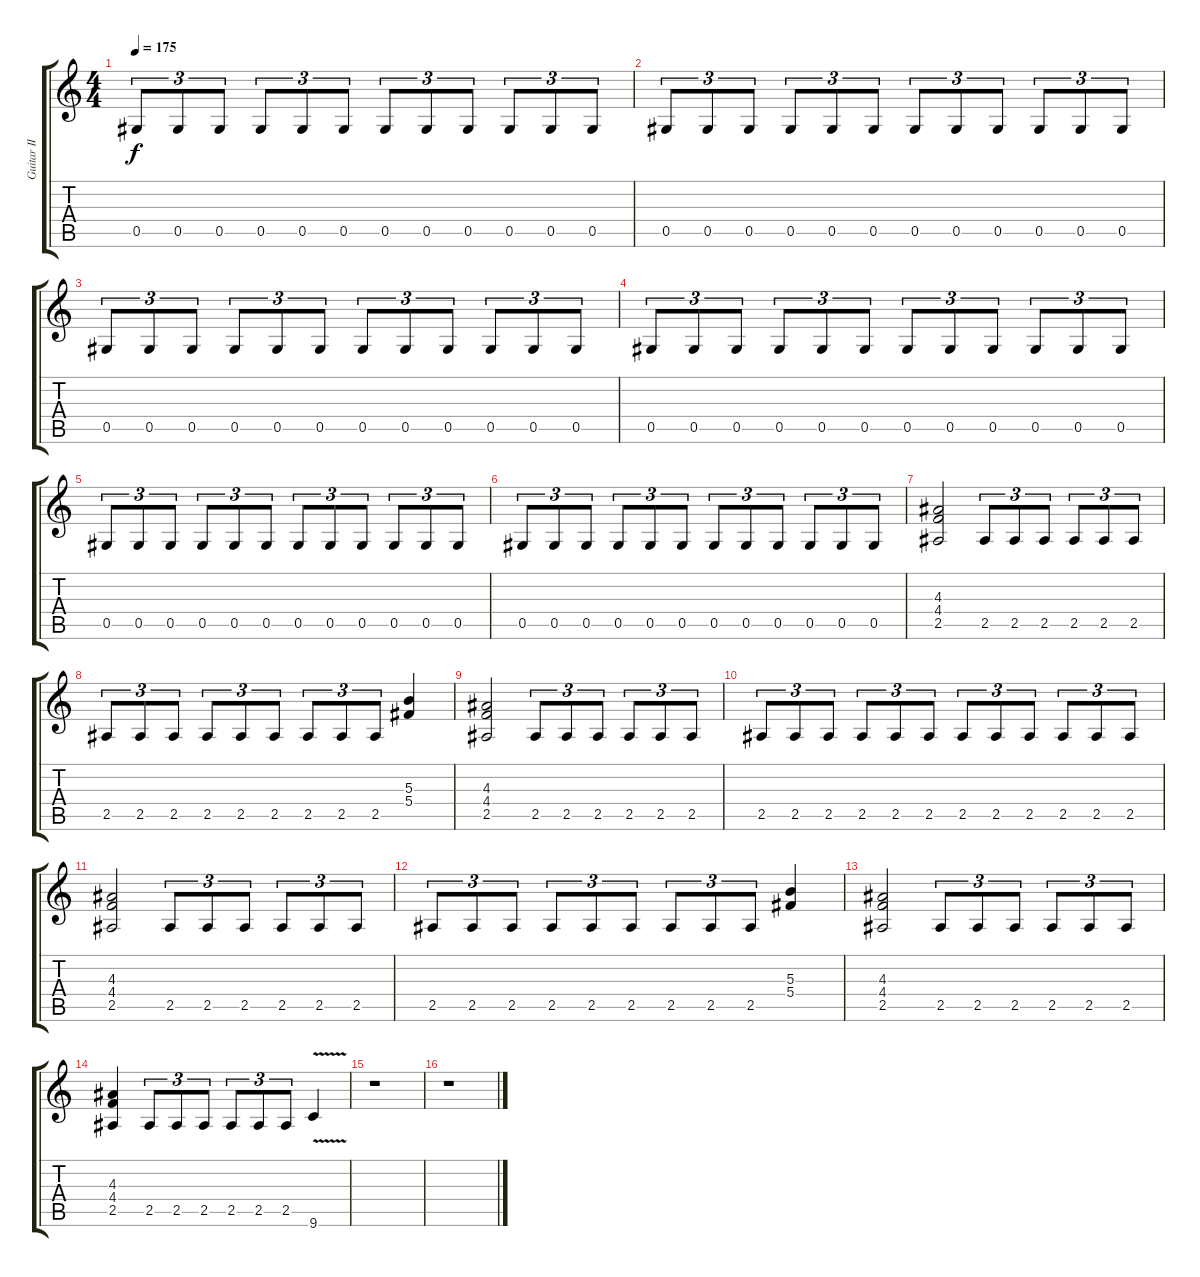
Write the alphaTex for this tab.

\track ("Guitar II" "Guitar II") {instrument overdrivenguitar}
\staff {score tabs}
\tuning (Eb4 Bb3 Gb3 Db3 Ab2 Eb2) {hide}
\ts (4 4)
\tempo 175
\clef g2
\ks c
0.5.8{tu (3 2) dy f} 0.5.8{tu (3 2)} 0.5.8{tu (3 2)} 0.5.8{tu (3 2)} 0.5.8{tu (3 2)} 0.5.8{tu (3 2)} 0.5.8{tu (3 2)} 0.5.8{tu (3 2)} 0.5.8{tu (3 2)} 0.5.8{tu (3 2)} 0.5.8{tu (3 2)} 0.5.8{tu (3 2)} |
0.5.8{tu (3 2)} 0.5.8{tu (3 2)} 0.5.8{tu (3 2)} 0.5.8{tu (3 2)} 0.5.8{tu (3 2)} 0.5.8{tu (3 2)} 0.5.8{tu (3 2)} 0.5.8{tu (3 2)} 0.5.8{tu (3 2)} 0.5.8{tu (3 2)} 0.5.8{tu (3 2)} 0.5.8{tu (3 2)} |
0.5.8{tu (3 2)} 0.5.8{tu (3 2)} 0.5.8{tu (3 2)} 0.5.8{tu (3 2)} 0.5.8{tu (3 2)} 0.5.8{tu (3 2)} 0.5.8{tu (3 2)} 0.5.8{tu (3 2)} 0.5.8{tu (3 2)} 0.5.8{tu (3 2)} 0.5.8{tu (3 2)} 0.5.8{tu (3 2)} |
0.5.8{tu (3 2)} 0.5.8{tu (3 2)} 0.5.8{tu (3 2)} 0.5.8{tu (3 2)} 0.5.8{tu (3 2)} 0.5.8{tu (3 2)} 0.5.8{tu (3 2)} 0.5.8{tu (3 2)} 0.5.8{tu (3 2)} 0.5.8{tu (3 2)} 0.5.8{tu (3 2)} 0.5.8{tu (3 2)} |
0.5.8{tu (3 2)} 0.5.8{tu (3 2)} 0.5.8{tu (3 2)} 0.5.8{tu (3 2)} 0.5.8{tu (3 2)} 0.5.8{tu (3 2)} 0.5.8{tu (3 2)} 0.5.8{tu (3 2)} 0.5.8{tu (3 2)} 0.5.8{tu (3 2)} 0.5.8{tu (3 2)} 0.5.8{tu (3 2)} |
0.5.8{tu (3 2)} 0.5.8{tu (3 2)} 0.5.8{tu (3 2)} 0.5.8{tu (3 2)} 0.5.8{tu (3 2)} 0.5.8{tu (3 2)} 0.5.8{tu (3 2)} 0.5.8{tu (3 2)} 0.5.8{tu (3 2)} 0.5.8{tu (3 2)} 0.5.8{tu (3 2)} 0.5.8{tu (3 2)} |
(4.3 4.4 2.5).2 2.5.8{tu (3 2)} 2.5.8{tu (3 2)} 2.5.8{tu (3 2)} 2.5.8{tu (3 2)} 2.5.8{tu (3 2)} 2.5.8{tu (3 2)} |
2.5.8{tu (3 2)} 2.5.8{tu (3 2)} 2.5.8{tu (3 2)} 2.5.8{tu (3 2)} 2.5.8{tu (3 2)} 2.5.8{tu (3 2)} 2.5.8{tu (3 2)} 2.5.8{tu (3 2)} 2.5.8{tu (3 2)} (5.3 5.4).4 |
(4.3 4.4 2.5).2 2.5.8{tu (3 2)} 2.5.8{tu (3 2)} 2.5.8{tu (3 2)} 2.5.8{tu (3 2)} 2.5.8{tu (3 2)} 2.5.8{tu (3 2)} |
2.5.8{tu (3 2)} 2.5.8{tu (3 2)} 2.5.8{tu (3 2)} 2.5.8{tu (3 2)} 2.5.8{tu (3 2)} 2.5.8{tu (3 2)} 2.5.8{tu (3 2)} 2.5.8{tu (3 2)} 2.5.8{tu (3 2)} 2.5.8{tu (3 2)} 2.5.8{tu (3 2)} 2.5.8{tu (3 2)} |
(4.3 4.4 2.5).2 2.5.8{tu (3 2)} 2.5.8{tu (3 2)} 2.5.8{tu (3 2)} 2.5.8{tu (3 2)} 2.5.8{tu (3 2)} 2.5.8{tu (3 2)} |
2.5.8{tu (3 2)} 2.5.8{tu (3 2)} 2.5.8{tu (3 2)} 2.5.8{tu (3 2)} 2.5.8{tu (3 2)} 2.5.8{tu (3 2)} 2.5.8{tu (3 2)} 2.5.8{tu (3 2)} 2.5.8{tu (3 2)} (5.3 5.4).4 |
(4.3 4.4 2.5).2 2.5.8{tu (3 2)} 2.5.8{tu (3 2)} 2.5.8{tu (3 2)} 2.5.8{tu (3 2)} 2.5.8{tu (3 2)} 2.5.8{tu (3 2)} |
(4.3 4.4 2.5).4 2.5.8{tu (3 2)} 2.5.8{tu (3 2)} 2.5.8{tu (3 2)} 2.5.8{tu (3 2)} 2.5.8{tu (3 2)} 2.5.8{tu (3 2)} 9.6{v}.4 |
r.1 |
r.1
